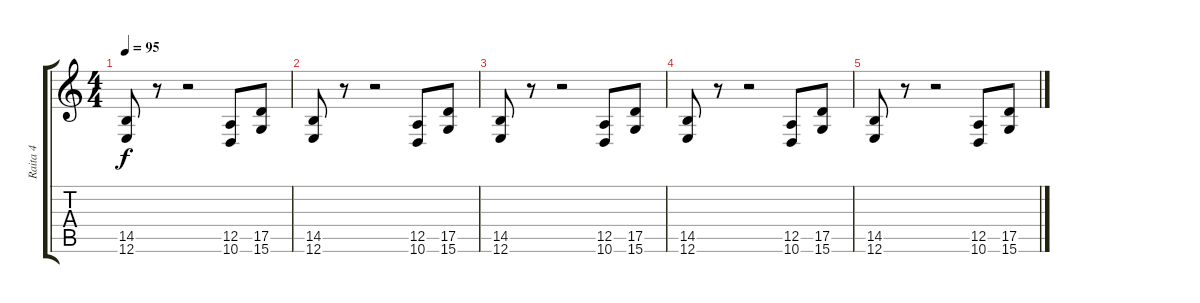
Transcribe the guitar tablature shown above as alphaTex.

\track ("Raita 4" "Raita 4") {instrument churchorgan}
\staff {score tabs}
\tuning (E4 B3 G3 D3 A2 E2) {hide}
\ts (4 4)
\tempo 95
\clef g2
\ks c
(14.5 12.6).8{dy f} r.8 r.2 (12.5 10.6).8 (17.5 15.6).8 |
(14.5 12.6).8 r.8 r.2 (12.5 10.6).8 (17.5 15.6).8 |
(14.5 12.6).8 r.8 r.2 (12.5 10.6).8 (17.5 15.6).8 |
(14.5 12.6).8 r.8 r.2 (12.5 10.6).8 (17.5 15.6).8 |
(14.5 12.6).8 r.8 r.2 (12.5 10.6).8 (17.5 15.6).8
